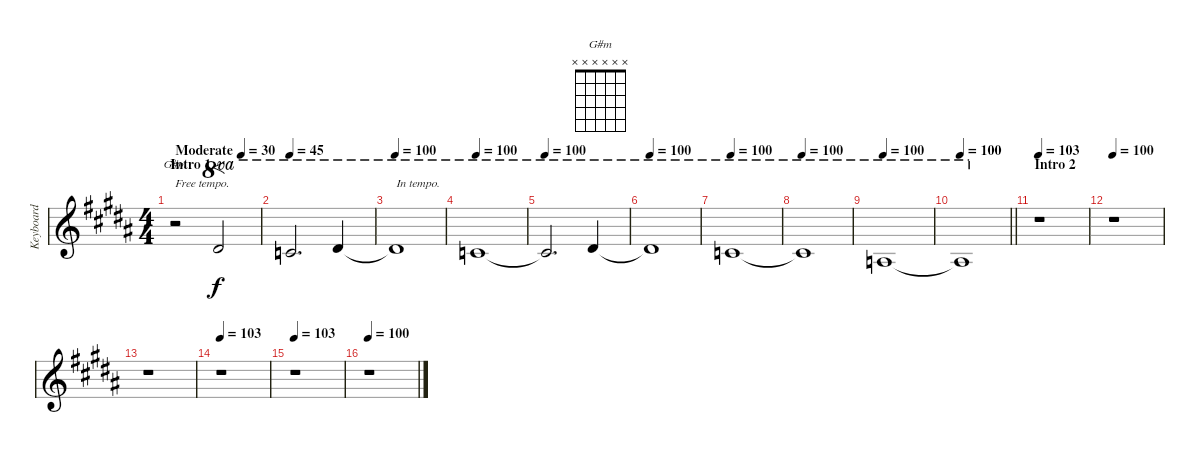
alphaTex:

\track ("Keyboard" "Keyboard") {instrument pad2warm}
\staff {score}
\tuning (Eb4 Bb3 Gb3 Db3 Ab2 Db2) {hide}
\chord ("G#m" x x x x x x)
\ts (4 4)
\section ("" "Intro 1")
\tempo (30 "Moderate")
\clef g2
\ks g#minor
r.2{ch "G#m" txt "Free tempo." dy f instrument pad2warm} 21.3.2{f ot 8va} |
\tempo 45
18.3.2{d ot 8va} 21.3.4{ot 8va} |
\tempo 103
\tempo 100
21.3{t}.1{ot 8va txt "In tempo."} |
\tempo 100
18.3.1{ot 8va} |
\tempo 100
18.3{t}.2{d ot 8va} 21.3.4{ot 8va} |
\tempo 100
21.3{t}.1{ot 8va} |
\tempo 100
18.3.1{ot 8va} |
\tempo 100
18.3{t}.1{ot 8va} |
\tempo 100
20.4.1{ot 8va} |
\tempo 100
\barLineRight lightlight
20.4{t}.1{ot 8va} |
\section ("" "Intro 2")
\tempo 103
r.1 |
\tempo 100
r.1 |
r.1 |
\tempo 103
r.1 |
\tempo 103
r.1 |
\tempo 100
r.1
